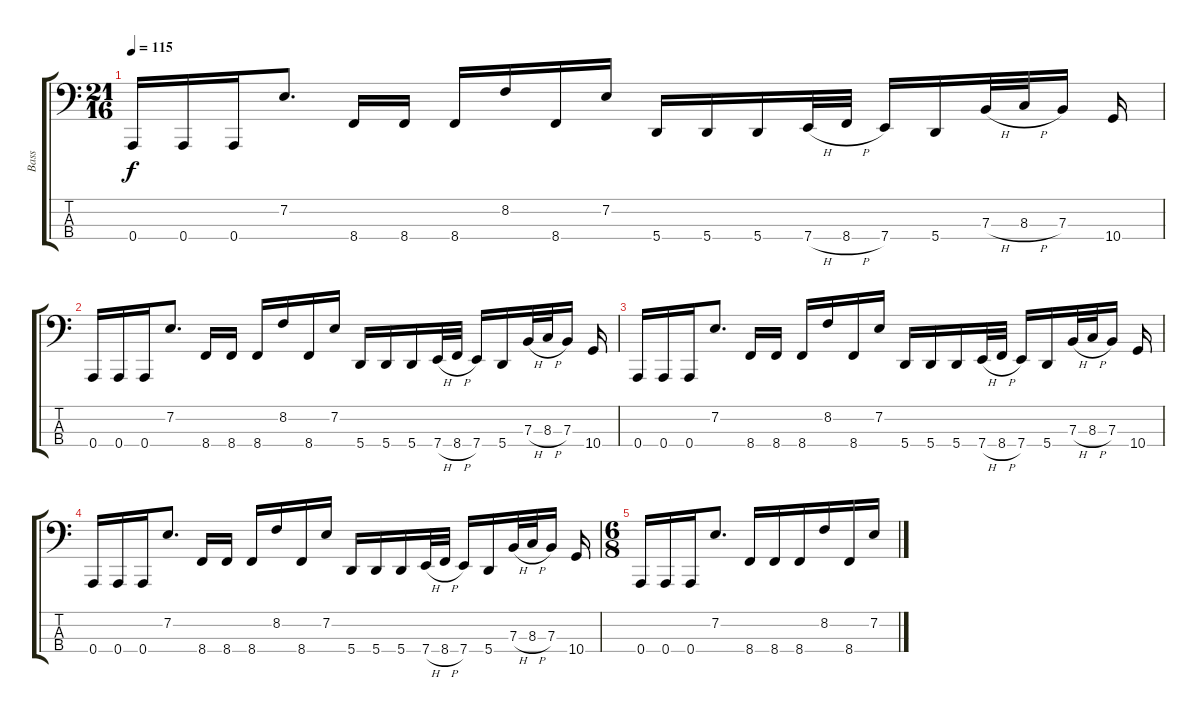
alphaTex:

\track ("Bass" "Bass") {instrument electricbassfinger}
\staff {score tabs}
\tuning (D2 A1 E1 A0) {hide}
\ts (21 16)
\tempo 115
\clef f4
\ks c
0.4.16{dy f} 0.4.16 0.4.16 7.2.8{d} 8.4.16 8.4.16 8.4.16 8.2.16 8.4.16 7.2.16 5.4.16 5.4.16 5.4.16 7.4{h}.32 8.4{h}.32 7.4.16 5.4.16 7.3{h}.32 8.3{h}.32 7.3.16 10.4.16 |
0.4.16 0.4.16 0.4.16 7.2.8{d} 8.4.16 8.4.16 8.4.16 8.2.16 8.4.16 7.2.16 5.4.16 5.4.16 5.4.16 7.4{h}.32 8.4{h}.32 7.4.16 5.4.16 7.3{h}.32 8.3{h}.32 7.3.16 10.4.16 |
0.4.16 0.4.16 0.4.16 7.2.8{d} 8.4.16 8.4.16 8.4.16 8.2.16 8.4.16 7.2.16 5.4.16 5.4.16 5.4.16 7.4{h}.32 8.4{h}.32 7.4.16 5.4.16 7.3{h}.32 8.3{h}.32 7.3.16 10.4.16 |
0.4.16 0.4.16 0.4.16 7.2.8{d} 8.4.16 8.4.16 8.4.16 8.2.16 8.4.16 7.2.16 5.4.16 5.4.16 5.4.16 7.4{h}.32 8.4{h}.32 7.4.16 5.4.16 7.3{h}.32 8.3{h}.32 7.3.16 10.4.16 |
\ts (6 8)
0.4.16 0.4.16 0.4.16 7.2.8{d} 8.4.16 8.4.16 8.4.16 8.2.16 8.4.16 7.2.16
